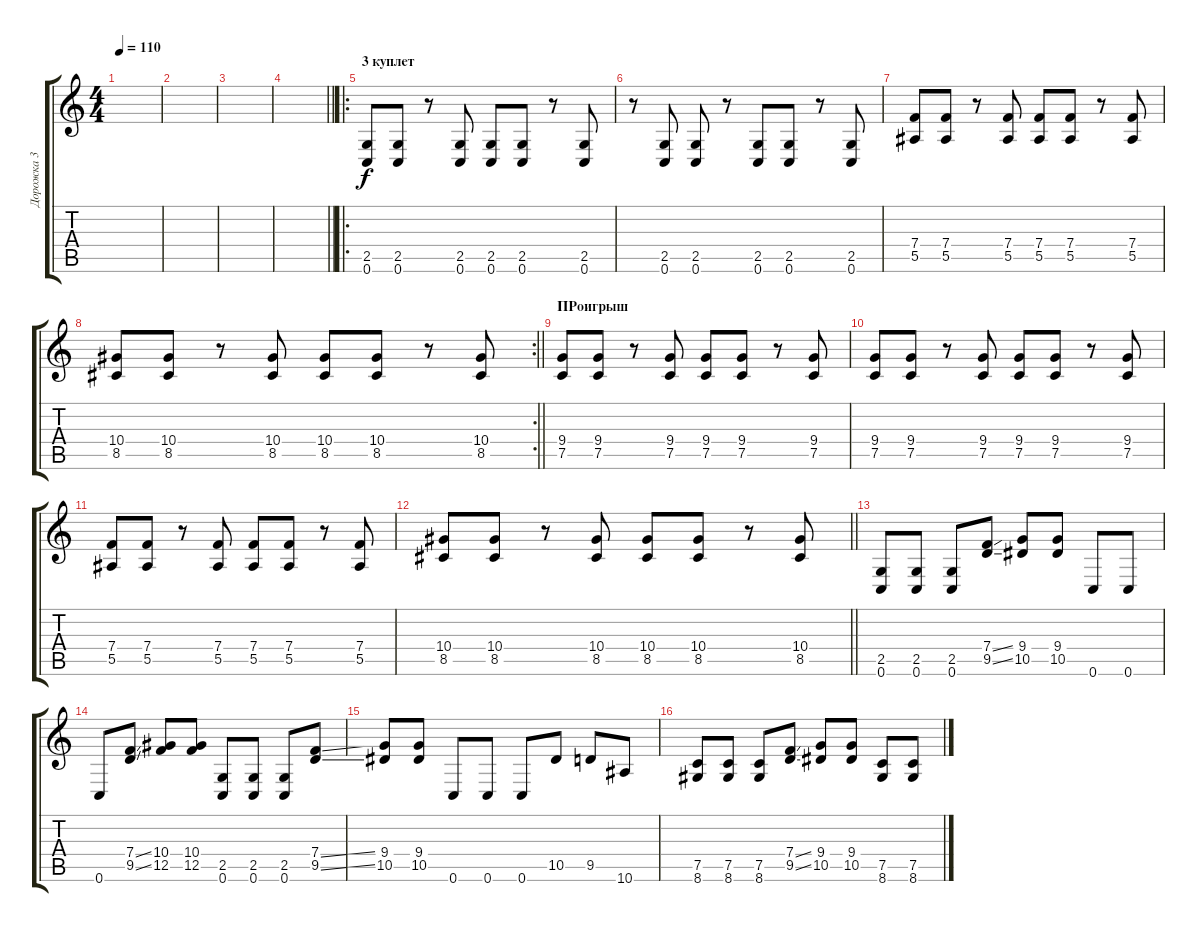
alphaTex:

\track ("Дорожка 3" "Дорожка 3") {instrument distortionguitar}
\staff {score tabs}
\tuning (C4 G3 Eb3 Bb2 F2 C2) {hide}
\ts (4 4)
\tempo 110
\clef g2
\ks c
|
|
|
\barLineRight lightlight
|
\ro
\section ("" "3 куплет")
(2.5 0.6).8 (2.5 0.6).8 r.8 (2.5 0.6).8 (2.5 0.6).8 (2.5 0.6).8 r.8 (2.5 0.6).8 |
r.8 (2.5 0.6).8 (2.5 0.6).8 r.8 (2.5 0.6).8 (2.5 0.6).8 r.8 (2.5 0.6).8 |
(7.4 5.5).8 (7.4 5.5).8 r.8 (7.4 5.5).8 (7.4 5.5).8 (7.4 5.5).8 r.8 (7.4 5.5).8 |
\rc 2
\barLineRight lightlight
(10.4 8.5).8 (10.4 8.5).8 r.8 (10.4 8.5).8 (10.4 8.5).8 (10.4 8.5).8 r.8 (10.4 8.5).8 |
\section ("" "ПРоигрыш")
(9.4 7.5).8 (9.4 7.5).8 r.8 (9.4 7.5).8 (9.4 7.5).8 (9.4 7.5).8 r.8 (9.4 7.5).8 |
(9.4 7.5).8 (9.4 7.5).8 r.8 (9.4 7.5).8 (9.4 7.5).8 (9.4 7.5).8 r.8 (9.4 7.5).8 |
(7.4 5.5).8 (7.4 5.5).8 r.8 (7.4 5.5).8 (7.4 5.5).8 (7.4 5.5).8 r.8 (7.4 5.5).8 |
\barLineRight lightlight
(10.4 8.5).8 (10.4 8.5).8 r.8 (10.4 8.5).8 (10.4 8.5).8 (10.4 8.5).8 r.8 (10.4 8.5).8 |
(2.5 0.6).8 (2.5 0.6).8 (2.5 0.6).8 (7.4{ss} 9.5{ss}).8 (9.4 10.5).8 (9.4 10.5).8 0.6.8 0.6.8 |
0.6.8 (7.4{ss} 9.5{ss}).8 (10.4 12.5).8 (10.4 12.5).8 (2.5 0.6).8 (2.5 0.6).8 (2.5 0.6).8 (7.4{ss} 9.5{ss}).8 |
(9.4 10.5).8 (9.4 10.5).8 0.6.8 0.6.8 0.6.8 10.5.8 9.5.8 10.6.8 |
(7.5 8.6).8 (7.5 8.6).8 (7.5 8.6).8 (7.4{ss} 9.5{ss}).8 (9.4 10.5).8 (9.4 10.5).8 (7.5 8.6).8 (7.5 8.6).8
